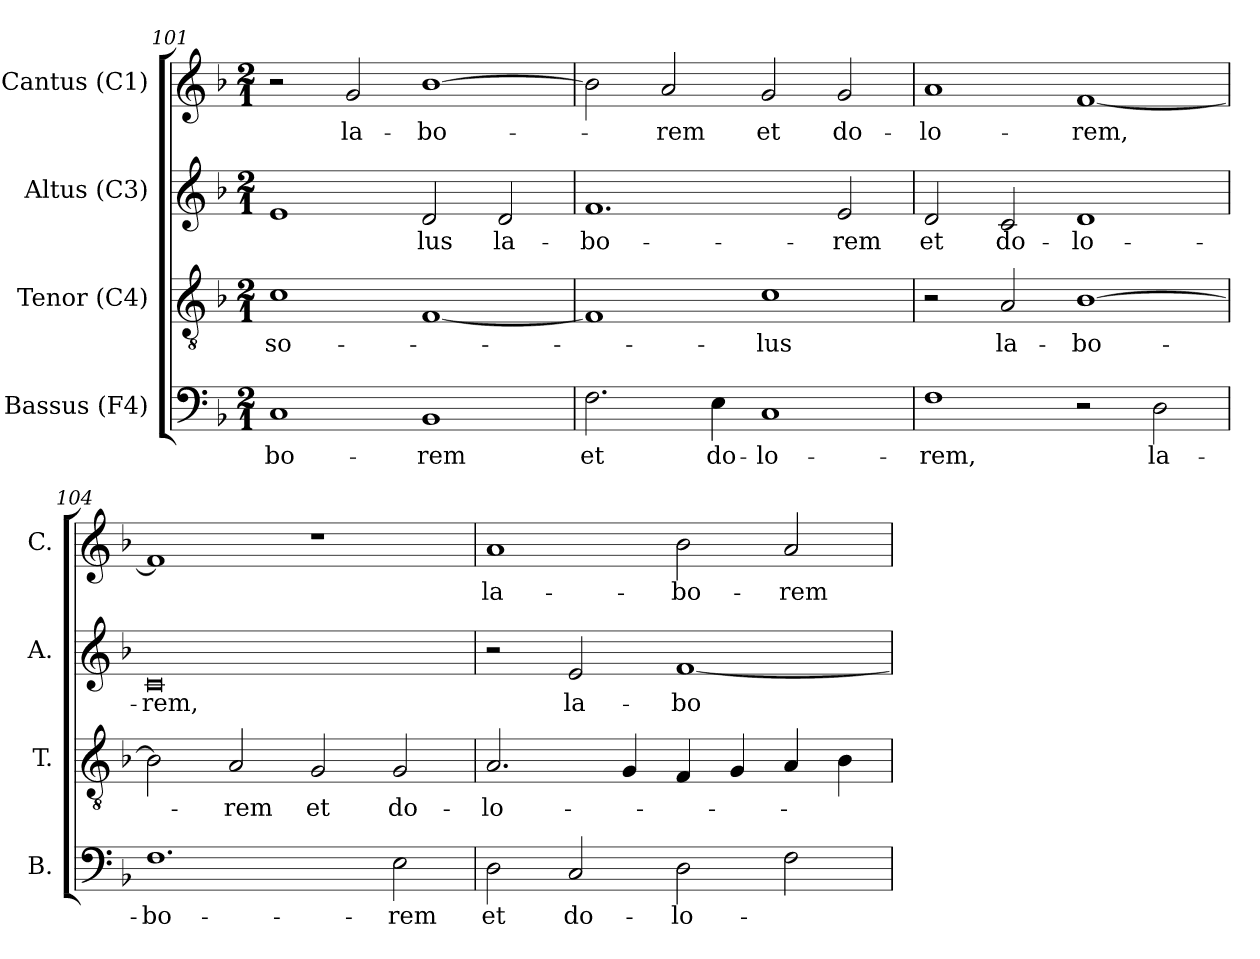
**kern	**text	**kern	**text	**kern	**text	**kern	**text
*part4	*part4	*part3	*part3	*part2	*part2	*part1	*part1
*staff4	*staff4	*staff3	*staff3	*staff2	*staff2	*staff1	*staff1
*I"Bassus (F4)	*	*I"Tenor (C4)	*	*I"Altus (C3)	*	*I"Cantus (C1)	*
*I'B.	*	*I'T.	*	*I'A.	*	*I'C.	*
*clefF4	*	*clefGv2	*	*clefG2	*	*clefG2	*
*	*	*ITrd7c12	*	*ITrd7c12	*	*ITrd7c12	*
*k[b-]	*	*k[b-]	*	*k[b-]	*	*k[b-]	*
*F:	*	*F:	*	*F:	*	*F:	*
*M2/1	*	*M2/1	*	*M2/1	*	*M2/1	*
=101	=101	=101	=101	=101	=101	=101	=101
!	!LO:LY:b:color=#000000	!	!	!	!	!	!
!	!	!	!LO:LY:b:color=#000000	!	!	!	!
1Ci	-bo-	1Ci	so-	1Ei	.	2r	.
!	!	!	!	!	!	!	!LO:LY:b:color=#000000
.	.	.	.	.	.	2Gi/	la-
!	!LO:LY:b:color=#000000	!	!	!	!	!	!
!	!	!	!	!	!LO:LY:b:color=#000000	!	!
!	!	!	!	!	!	!	!LO:LY:b:color=#000000
1BB-i	-rem	[1FFi	.	2Di/	-lus	[1B-i	-bo-
!	!	!	!	!	!LO:LY:b:color=#000000	!	!
.	.	.	.	2Di/	la-	.	.
=102	=102	=102	=102	=102	=102	=102	=102
!	!LO:LY:b:color=#000000	!	!	!	!	!	!
!	!	!	!	!	!LO:LY:b:color=#000000	!	!
2.Fi\	et	1FFi]	.	1.Fi	-bo-	2B-i\]	.
!	!	!	!	!	!	!	!LO:LY:b:color=#000000
.	.	.	.	.	.	2Ai/	-rem
!	!LO:LY:b:color=#000000	!	!	!	!	!	!
4Ei\	do-	.	.	.	.	.	.
!	!LO:LY:b:color=#000000	!	!	!	!	!	!
!	!	!	!LO:LY:b:color=#000000	!	!	!	!
!	!	!	!	!	!	!	!LO:LY:b:color=#000000
1Ci	-lo-	1Ci	-lus	.	.	2Gi/	et
!	!	!	!	!	!LO:LY:b:color=#000000	!	!
!	!	!	!	!	!	!	!LO:LY:b:color=#000000
.	.	.	.	2Ei/	-rem	2Gi/	do-
=103	=103	=103	=103	=103	=103	=103	=103
!	!LO:LY:b:color=#000000	!	!	!	!	!	!
!	!	!	!	!	!LO:LY:b:color=#000000	!	!
!	!	!	!	!	!	!	!LO:LY:b:color=#000000
1Fi	-rem,	2r	.	2Di/	et	1Ai	-lo-
!	!	!	!LO:LY:b:color=#000000	!	!	!	!
!	!	!	!	!	!LO:LY:b:color=#000000	!	!
.	.	2AAi/	la-	2Ci/	do-	.	.
!	!	!	!LO:LY:b:color=#000000	!	!	!	!
!	!	!	!	!	!LO:LY:b:color=#000000	!	!
!	!	!	!	!	!	!	!LO:LY:b:color=#000000
2r	.	[1BB-i	-bo-	1Di	-lo-	[1Fi	-rem,
!	!LO:LY:b:color=#000000	!	!	!	!	!	!
2Di\	la-	.	.	.	.	.	.
!!LO:LB:g=z
=104	=104	=104	=104	=104	=104	=104	=104
!	!LO:LY:b:color=#000000	!	!	!	!	!	!
!	!	!	!	!	!LO:LY:b:color=#000000	!	!
1.Fi	-bo-	2BB-i\]	.	0Ci	-rem,	1Fi]	.
!	!	!	!LO:LY:b:color=#000000	!	!	!	!
.	.	2AAi/	-rem	.	.	.	.
!	!	!	!LO:LY:b:color=#000000	!	!	!	!
.	.	2GGi/	et	.	.	1r	.
!	!LO:LY:b:color=#000000	!	!	!	!	!	!
!	!	!	!LO:LY:b:color=#000000	!	!	!	!
2Ei\	-rem	2GGi/	do-	.	.	.	.
=105	=105	=105	=105	=105	=105	=105	=105
!	!LO:LY:b:color=#000000	!	!	!	!	!	!
!	!	!	!LO:LY:b:color=#000000	!	!	!	!
!	!	!	!	!	!	!	!LO:LY:b:color=#000000
2Di\	et	2.AAi/	-lo-	2r	.	1Ai	la-
!	!LO:LY:b:color=#000000	!	!	!	!	!	!
!	!	!	!	!	!LO:LY:b:color=#000000	!	!
2Ci/	do-	.	.	2Ei/	la-	.	.
.	.	4GGi/	.	.	.	.	.
!	!LO:LY:b:color=#000000	!	!	!	!	!	!
!	!	!	!	!	!LO:LY:b:color=#000000	!	!
!	!	!	!	!	!	!	!LO:LY:b:color=#000000
2Di\	-lo-	4FFi/	.	[1Fi	-bo-	2B-i\	-bo-
.	.	4GGi/	.	.	.	.	.
!	!	!	!	!	!	!	!LO:LY:b:color=#000000
2Fi\	.	4AAi/	.	.	.	2Ai/	-rem
.	.	4BB-i\	.	.	.	.	.
=	=	=	=	=	=	=	=
*-	*-	*-	*-	*-	*-	*-	*-
